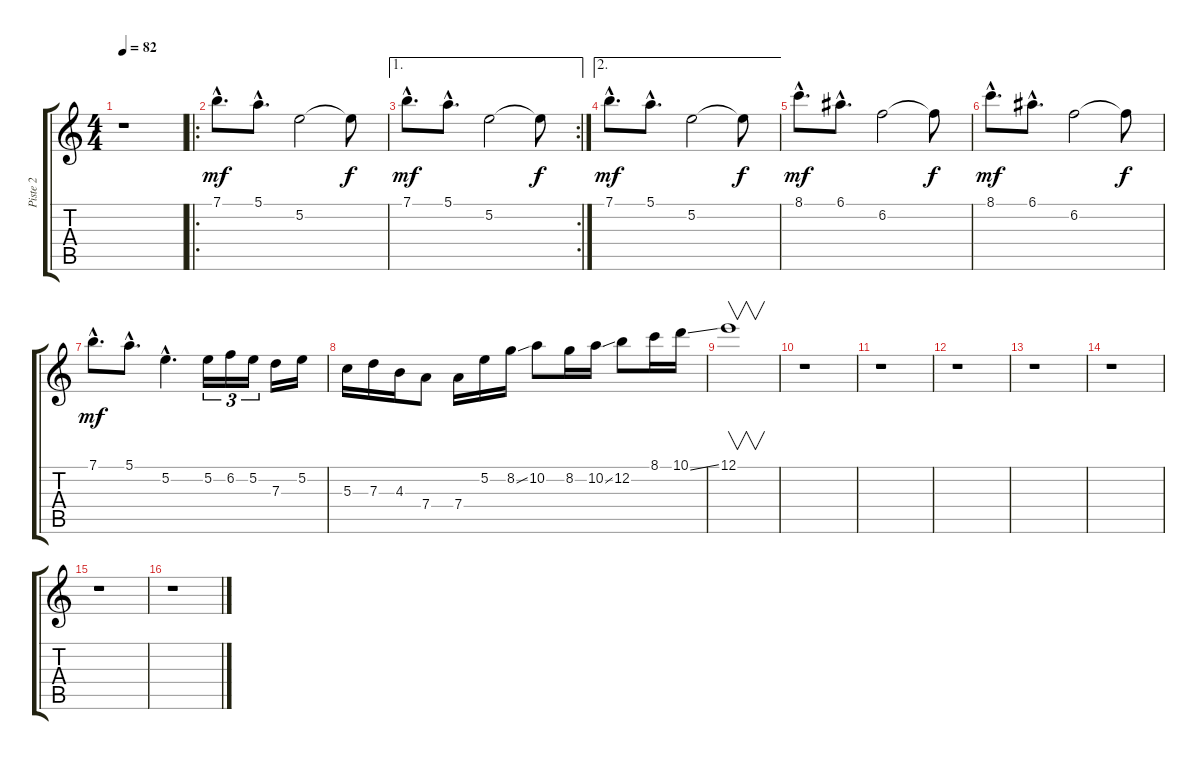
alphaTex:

\track ("Piste 2" "Piste 2") {instrument distortionguitar}
\staff {score tabs}
\tuning (E4 B3 G3 D3 A2 E2) {hide}
\ts (4 4)
\tempo 82
\clef g2
\ks c
r.1{dy f} |
\ro
7.1{hac}.8{d dy mf} 5.1{hac}.8{d} 5.2.2 5.2{t}.8{dy f} |
\ae 1
\rc 2
7.1{hac}.8{d dy mf} 5.1{hac}.8{d} 5.2.2 5.2{t}.8{dy f} |
\ae 2
7.1{hac}.8{d dy mf} 5.1{hac}.8{d} 5.2.2 5.2{t}.8{dy f} |
8.1{hac}.8{d dy mf} 6.1{hac}.8{d} 6.2.2 6.2{t}.8{dy f} |
8.1{hac}.8{d dy mf} 6.1{hac}.8{d} 6.2.2 6.2{t}.8{dy f} |
7.1{hac}.8{d dy mf} 5.1{hac}.8{d} 5.2{hac}.4{d} 5.2.16{tu (3 2)} 6.2.16{tu (3 2)} 5.2.16{tu (3 2)} 7.3.16 5.2.16 |
5.3.16 7.3.16 4.3.16 7.4.8 7.4.16 5.2.16 8.2{ss}.16 10.2.8 8.2.16 10.2{ss}.16 12.2.8 8.1.16 10.1{ss}.16 |
12.1.1{v} |
r.1 |
r.1 |
r.1 |
r.1 |
r.1 |
r.1 |
r.1
